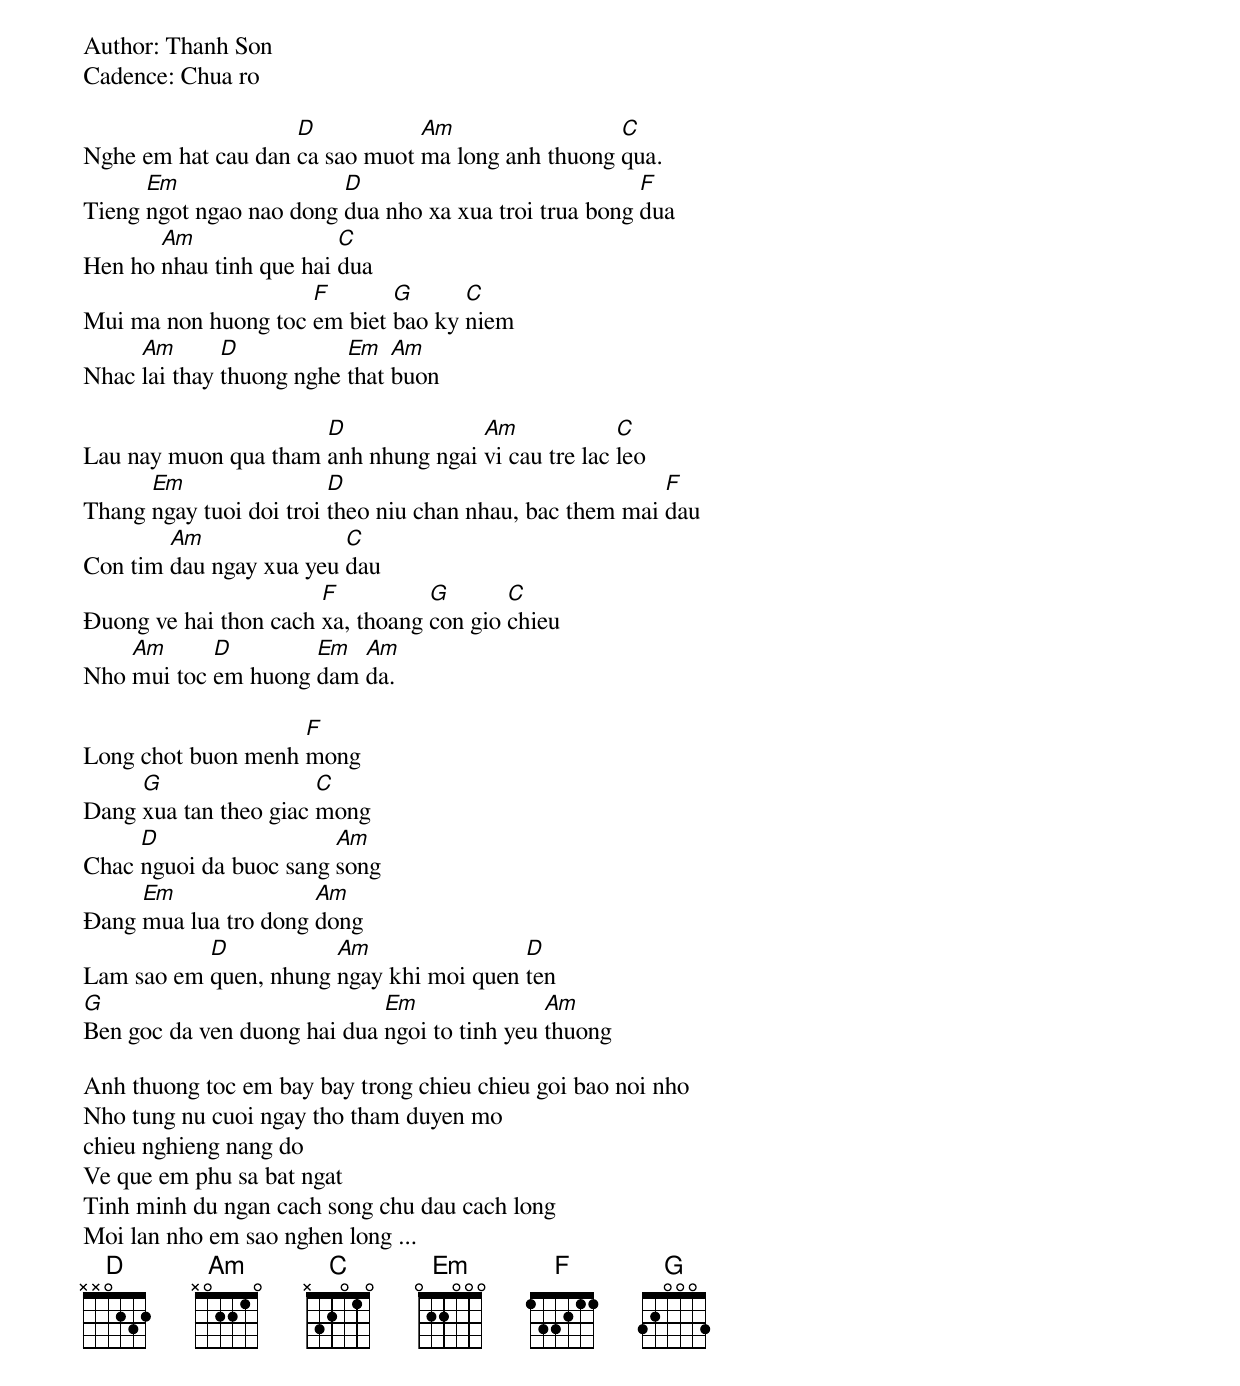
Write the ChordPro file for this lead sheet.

Author: Thanh Son
Cadence: Chua ro

Nghe em hat cau dan [D]ca sao muot [Am]ma long anh thuong [C]qua.
Tieng [Em]ngot ngao nao dong [D]dua nho xa xua troi trua bong [F]dua
Hen ho [Am]nhau tinh que hai [C]dua
Mui ma non huong toc [F]em biet [G]bao ky [C]niem
Nhac [Am]lai thay [D]thuong nghe [Em]that [Am]buon

Lau nay muon qua tham [D]anh nhung ngai [Am]vi cau tre lac [C]leo
Thang [Em]ngay tuoi doi troi [D]theo niu chan nhau, bac them mai [F]dau
Con tim [Am]dau ngay xua yeu [C]dau
Ðuong ve hai thon cach [F]xa, thoang [G]con gio [C]chieu
Nho [Am]mui toc [D]em huong [Em]dam [Am]da.

Long chot buon menh [F]mong
Dang [G]xua tan theo giac [C]mong
Chac [D]nguoi da buoc sang [Am]song
Ðang [Em]mua lua tro dong [Am]dong
Lam sao em [D]quen, nhung [Am]ngay khi moi quen [D]ten
[G]Ben goc da ven duong hai dua [Em]ngoi to tinh yeu [Am]thuong

Anh thuong toc em bay bay trong chieu chieu goi bao noi nho
Nho tung nu cuoi ngay tho tham duyen mo
chieu nghieng nang do
Ve que em phu sa bat ngat
Tinh minh du ngan cach song chu dau cach long
Moi lan nho em sao nghen long ...
